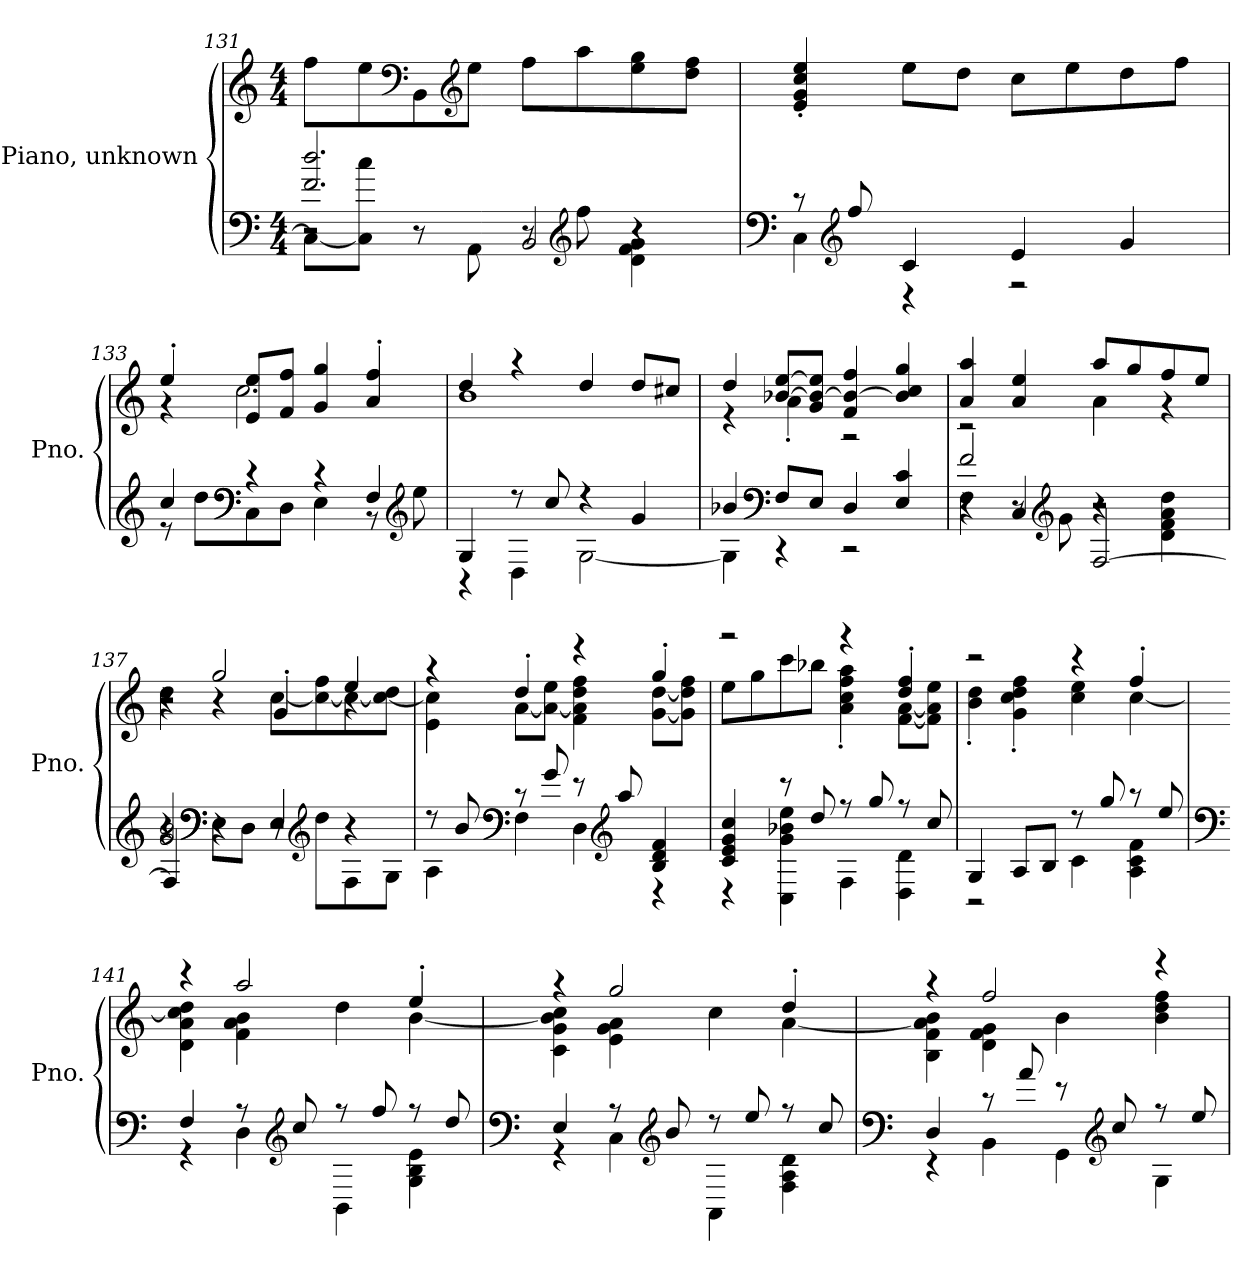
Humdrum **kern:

**kern	**kern
*part1	*part1
*staff2	*staff1
*I"Piano, unknown	*
*I'Pno.	*
!!LO:PB:g=z
*clefF4	*clefG2
*k[]	*k[]
*M4/4	*M4/4
=131	=131
*^	*
*	*^	*
2.f/ 2.dd/	8C\L_	2r	8ff\L
.	8C\] 8cc\J	.	8ee\
*	*	*	*clefF4
.	8r	.	8BB\
*	*	*	*clefG2
.	8AA\	.	8ee\J
.	8r	2BB/	8ff\L
*clefG2	*	*	*
.	8ff\	.	8aa\
4r	4d\ 4f\ 4g\	.	8ee\ 8gg\
.	.	.	8dd\ 8ff\J
*v	*v	*v	*
=132	=132
*clefF4	*
*^	*
8r	4C\	4e/' 4g/' 4cc/' 4ee/'
*clefG2	*	*
8ff/	.	.
4c/	4r	8ee\L
.	.	8dd\J
4e/	2r	8cc\L
.	.	8ee\
4g/	.	8dd\
.	.	8ff\J
=133	=133	=133
*	*	*^
4cc/	8r	4ee'/	4r
.	8dd\L	.	.
*clefF4	*	*	*
4r	8C\	8e/ 8ee/L	2.cc\
.	8D\J	8f/ 8ff/J	.
4r	4E\	4g/ 4gg/	.
4F/	8r	4a/' 4ff/'	.
*clefG2	*	*	*
.	8ee\	.	.
!!LO:LB:g=z	!!
=134	=134	=134	=134
4G/	4r	4dd/	1b
8r	4D\	4r	.
8cc/	.	.	.
4r	[2G\	4dd/	.
4g/	.	8dd/L	.
.	.	8cc#X/J	.
=135	=135	=135	=135
4b-X/	4G\]	4dd/	4r
*clefF4	*	*	*
8F/L	4r	[8b-X/ [8ee/L	4a'\
8E/J	.	8g/ 8b-/_ 8ee/]J	.
4D/	2r	4f/ 4b-/_ 4ff/	2r
4E/ 4c/	.	4b-/] 4cc/ 4gg/	.
=136	=136	=136	=136
*	*^	*	*
2f/	4F\	4r	4a/ 4aa/	2r
.	8r	4C/	4a/ 4ee/	.
*clefG2	*	*	*	*
.	8g\	.	.	.
2r	4r	[2F/	8aa/L	4a\
.	.	.	8gg/	.
.	4d\ 4f\ 4a\ 4dd\	.	8ff/	4r
.	.	.	8ee/J	.
=137	=137	=137	=137	=137
*	*	*	*	*^
2g/ 2b/	4r	4F/]	4r	4dd\	2r
*clefF4	*	*	*	*	*
.	8E\L	4r	2gg/	4r	.
.	8D\J	.	.	.	.
4E/	8r	2r	.	[8cc\L	4g'/
*clefG2	*	*	*	*	*
.	8dd\L	.	.	8cc\_ 8ff\	.
4r	8F\	.	4ee/	8cc\_	4r
.	8G\J	.	.	8cc\_ 8dd\J	.
*	*v	*v	*	*	*
*	*	*	*v	*v
!!LO:LB:g=z
=138	=138	=138	=138
8r	4A\	4r	4e\ 4cc\]
8b/	.	.	.
*clefF4	*	*	*
8r	4F\	4dd'/	[8a\L
8g/	.	.	8a\_ 8ee\J
8r	4D\	4r	4f\ 4a\] 4dd\ 4ff\
*clefG2	*	*	*
8aa/	.	.	.
4B/ 4d/ 4f/	4r	4gg'/	[8g\ [8dd\L
.	.	.	8g\] 8dd\] 8ff\J
=139	=139	=139	=139
4c/ 4e/ 4g/ 4cc/	4r	2r	8ee\L
.	.	.	8gg\
8r	4C\ 4g\ 4b-X\ 4ee\	.	8ccc\
8dd/	.	.	8bb-X\J
8r	4F\	4r	4a\' 4cc\' 4ff\' 4aa\'
8gg/	.	.	.
8r	4D\ 4d\	4dd/' 4ff/'	[8f\ [8a\L
8cc/	.	.	8f\] 8a\] 8ee\J
=140	=140	=140	=140
4G/	2r	2r	4b\' 4dd\'
8A/L	.	.	4g\' 4cc\' 4dd\' 4ff\'
8B/J	.	.	.
8r	4c\	4r	4cc\ 4ee\
8gg/	.	.	.
8r	4A\ 4c\ 4f\	4ff'/	[4cc\
8ee/	.	.	.
!!LO:LB:g=z	!!
=141	=141	=141	=141
*clefF4	*	*	*
4F/	4r	4r	4d\ 4a\ 4cc\] 4dd\
8r	4D\	2aa/	4f\ 4a\ 4b\
*clefG2	*	*	*
8cc/	.	.	.
8r	4BB\	.	4dd\
8ff/	.	.	.
8r	4G\ 4B\ 4e\	4ee'/	[4b\
8dd/	.	.	.
=142	=142	=142	=142
*clefF4	*	*	*
4E/	4r	4r	4c\ 4g\ 4b\] 4cc\
8r	4C\	2gg/	4e\ 4g\ 4a\
*clefG2	*	*	*
8b/	.	.	.
8r	4AA\	.	4cc\
8ee/	.	.	.
8r	4F\ 4A\ 4d\	4dd'/	[4a\
8cc/	.	.	.
=143	=143	=143	=143
*clefF4	*	*	*
4D/	4r	4r	4B\ 4f\ 4a\] 4b\
8r	4BB\	2ff/	4d\ 4f\ 4g\
8a/	.	.	.
8r	4GG\	.	4b\
*clefG2	*	*	*
8cc/	.	.	.
8r	4G\	4r	4b\ 4dd\ 4ff\
8ee/	.	.	.
*v	*v	*	*
*	*v	*v
=	=
*-	*-
